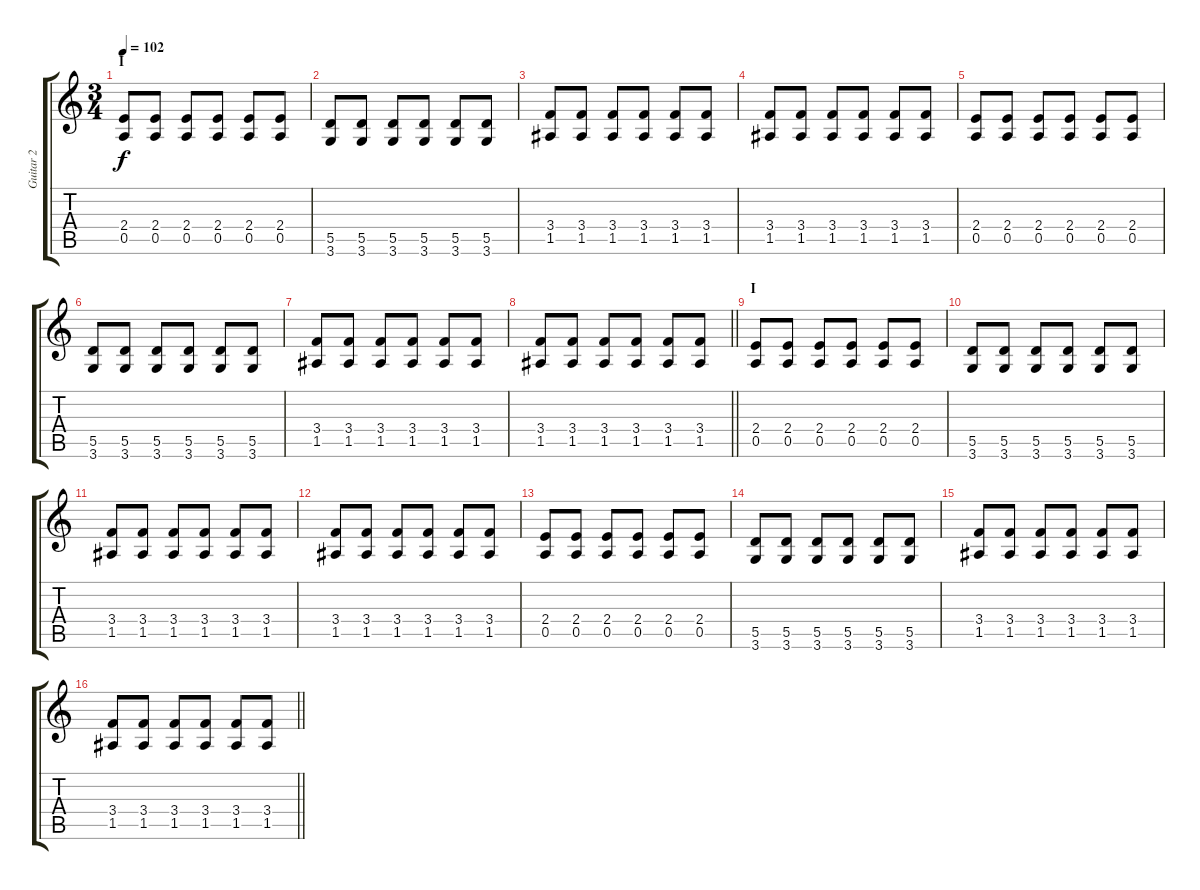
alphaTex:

\track ("Guitar 2" "Guitar 2") {instrument distortionguitar}
\staff {score tabs}
\tuning (E4 B3 G3 D3 A2 E2) {hide}
\ts (3 4)
\section ("" "I")
\tempo 102
\clef g2
\ks c
(2.4 0.5).8{dy f} (2.4 0.5).8 (2.4 0.5).8 (2.4 0.5).8 (2.4 0.5).8 (2.4 0.5).8 |
(5.5 3.6).8 (5.5 3.6).8 (5.5 3.6).8 (5.5 3.6).8 (5.5 3.6).8 (5.5 3.6).8 |
(3.4 1.5).8 (3.4 1.5).8 (3.4 1.5).8 (3.4 1.5).8 (3.4 1.5).8 (3.4 1.5).8 |
(3.4 1.5).8 (3.4 1.5).8 (3.4 1.5).8 (3.4 1.5).8 (3.4 1.5).8 (3.4 1.5).8 |
(2.4 0.5).8 (2.4 0.5).8 (2.4 0.5).8 (2.4 0.5).8 (2.4 0.5).8 (2.4 0.5).8 |
(5.5 3.6).8 (5.5 3.6).8 (5.5 3.6).8 (5.5 3.6).8 (5.5 3.6).8 (5.5 3.6).8 |
(3.4 1.5).8 (3.4 1.5).8 (3.4 1.5).8 (3.4 1.5).8 (3.4 1.5).8 (3.4 1.5).8 |
\barLineRight lightlight
(3.4 1.5).8 (3.4 1.5).8 (3.4 1.5).8 (3.4 1.5).8 (3.4 1.5).8 (3.4 1.5).8 |
\section ("" "I")
(2.4 0.5).8 (2.4 0.5).8 (2.4 0.5).8 (2.4 0.5).8 (2.4 0.5).8 (2.4 0.5).8 |
(5.5 3.6).8 (5.5 3.6).8 (5.5 3.6).8 (5.5 3.6).8 (5.5 3.6).8 (5.5 3.6).8 |
(3.4 1.5).8 (3.4 1.5).8 (3.4 1.5).8 (3.4 1.5).8 (3.4 1.5).8 (3.4 1.5).8 |
(3.4 1.5).8 (3.4 1.5).8 (3.4 1.5).8 (3.4 1.5).8 (3.4 1.5).8 (3.4 1.5).8 |
(2.4 0.5).8 (2.4 0.5).8 (2.4 0.5).8 (2.4 0.5).8 (2.4 0.5).8 (2.4 0.5).8 |
(5.5 3.6).8 (5.5 3.6).8 (5.5 3.6).8 (5.5 3.6).8 (5.5 3.6).8 (5.5 3.6).8 |
(3.4 1.5).8 (3.4 1.5).8 (3.4 1.5).8 (3.4 1.5).8 (3.4 1.5).8 (3.4 1.5).8 |
\barLineRight lightlight
(3.4 1.5).8 (3.4 1.5).8 (3.4 1.5).8 (3.4 1.5).8 (3.4 1.5).8 (3.4 1.5).8
